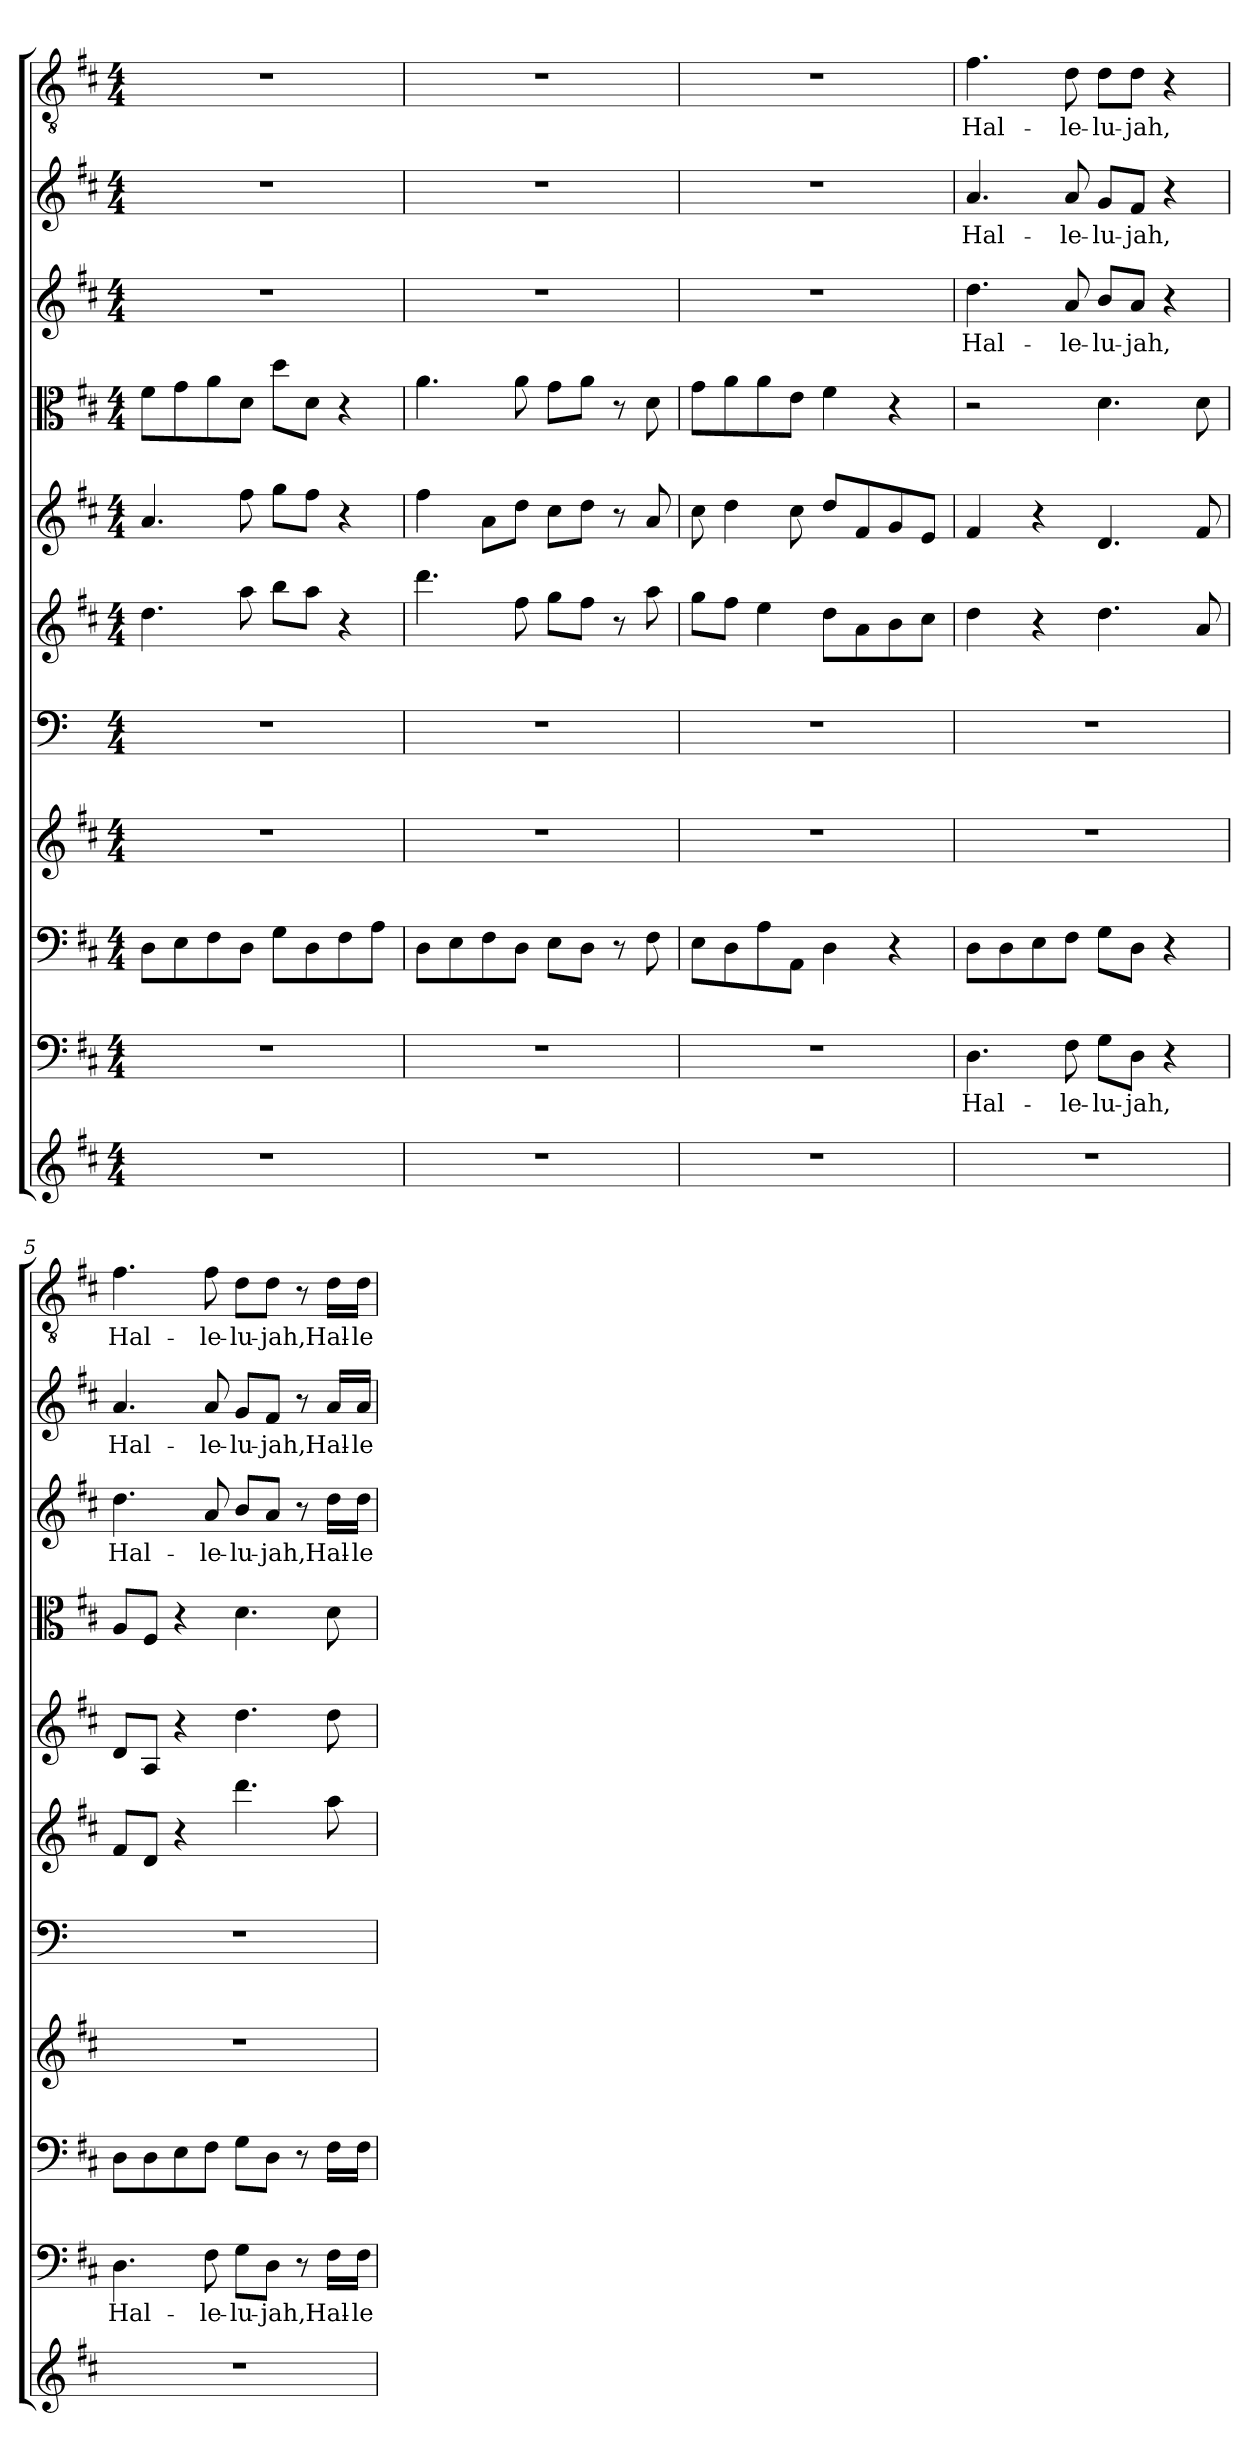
**kern	**kern	**text	**kern	**kern	**kern	**kern	**kern	**kern	**kern	**text	**kern	**text	**kern	**text
*part11	*part10	*part10	*part9	*part8	*part7	*part6	*part5	*part4	*part3	*part3	*part2	*part2	*part1	*part1
*staff11	*staff10	*staff10	*staff9	*staff8	*staff7	*staff6	*staff5	*staff4	*staff3	*staff3	*staff2	*staff2	*staff1	*staff1
*clefG2	*clefF4	*	*clefF4	*clefG2	*clefF4	*clefG2	*clefG2	*clefC3	*clefG2	*	*clefG2	*	*clefGv2	*
*k[f#c#]	*k[f#c#]	*	*k[f#c#]	*k[f#c#]	*k[]	*k[f#c#]	*k[f#c#]	*k[f#c#]	*k[f#c#]	*	*k[f#c#]	*	*k[f#c#]	*
*D:	*D:	*	*D:	*D:	*	*D:	*D:	*D:	*D:	*	*D:	*	*D:	*
*M4/4	*M4/4	*	*M4/4	*M4/4	*M4/4	*M4/4	*M4/4	*M4/4	*M4/4	*	*M4/4	*	*M4/4	*
=1	=1	=1	=1	=1	=1	=1	=1	=1	=1	=1	=1	=1	=1	=1
1r	1r	.	8D\L	1r	1r	4.dd\	4.a/	8f#\L	1r	.	1r	.	1r	.
.	.	.	8E\	.	.	.	.	8g\	.	.	.	.	.	.
.	.	.	8F#\	.	.	.	.	8a\	.	.	.	.	.	.
.	.	.	8D\J	.	.	8aa\	8ff#\	8d\J	.	.	.	.	.	.
.	.	.	8G\L	.	.	8bb\L	8gg\L	8dd\L	.	.	.	.	.	.
.	.	.	8D\	.	.	8aa\J	8ff#\J	8d\J	.	.	.	.	.	.
.	.	.	8F#\	.	.	4r	4r	4r	.	.	.	.	.	.
.	.	.	8A\J	.	.	.	.	.	.	.	.	.	.	.
=2	=2	=2	=2	=2	=2	=2	=2	=2	=2	=2	=2	=2	=2	=2
1r	1r	.	8D\L	1r	1r	4.ddd\	4ff#\	4.a\	1r	.	1r	.	1r	.
.	.	.	8E\	.	.	.	.	.	.	.	.	.	.	.
.	.	.	8F#\	.	.	.	8a\L	.	.	.	.	.	.	.
.	.	.	8D\J	.	.	8ff#\	8dd\J	8a\	.	.	.	.	.	.
.	.	.	8E\L	.	.	8gg\L	8cc#\L	8g\L	.	.	.	.	.	.
.	.	.	8D\J	.	.	8ff#\J	8dd\J	8a\J	.	.	.	.	.	.
.	.	.	8r	.	.	8r	8r	8r	.	.	.	.	.	.
.	.	.	8F#\	.	.	8aa\	8a/	8d\	.	.	.	.	.	.
=3	=3	=3	=3	=3	=3	=3	=3	=3	=3	=3	=3	=3	=3	=3
1r	1r	.	8E\L	1r	1r	8gg\L	8cc#\	8g\L	1r	.	1r	.	1r	.
.	.	.	8D\	.	.	8ff#\J	4dd\	8a\	.	.	.	.	.	.
.	.	.	8A\	.	.	4ee\	.	8a\	.	.	.	.	.	.
.	.	.	8AA\J	.	.	.	8cc#\	8e\J	.	.	.	.	.	.
.	.	.	4D\	.	.	8dd\L	8dd/L	4f#\	.	.	.	.	.	.
.	.	.	.	.	.	8a\	8f#/	.	.	.	.	.	.	.
.	.	.	4r	.	.	8b\	8g/	4r	.	.	.	.	.	.
.	.	.	.	.	.	8cc#\J	8e/J	.	.	.	.	.	.	.
=4	=4	=4	=4	=4	=4	=4	=4	=4	=4	=4	=4	=4	=4	=4
1r	4.D\	Hal-	8D\L	1r	1r	4dd\	4f#/	2r	4.dd\	Hal-	4.a/	Hal-	4.f#\	Hal-
.	.	.	8D\	.	.	.	.	.	.	.	.	.	.	.
.	.	.	8E\	.	.	4r	4r	.	.	.	.	.	.	.
.	8F#\	-le-	8F#\J	.	.	.	.	.	8a/	-le-	8a/	-le-	8d\	-le-
.	8G\L	-lu-	8G\L	.	.	4.dd\	4.d/	4.d\	8b/L	-lu-	8g/L	-lu-	8d\L	-lu-
.	8D\J	-jah,	8D\J	.	.	.	.	.	8a/J	-jah,	8f#/J	-jah,	8d\J	-jah,
.	4r	.	4r	.	.	.	.	.	4r	.	4r	.	4r	.
.	.	.	.	.	.	8a/	8f#/	8d\	.	.	.	.	.	.
=5	=5	=5	=5	=5	=5	=5	=5	=5	=5	=5	=5	=5	=5	=5
1r	4.D\	Hal-	8D\L	1r	1r	8f#/L	8d/L	8A/L	4.dd\	Hal-	4.a/	Hal-	4.f#\	Hal-
.	.	.	8D\	.	.	8d/J	8A/J	8F#/J	.	.	.	.	.	.
.	.	.	8E\	.	.	4r	4r	4r	.	.	.	.	.	.
.	8F#\	-le-	8F#\J	.	.	.	.	.	8a/	-le-	8a/	-le-	8f#\	-le-
.	8G\L	-lu-	8G\L	.	.	4.ddd\	4.dd\	4.d\	8b/L	-lu-	8g/L	-lu-	8d\L	-lu-
.	8D\J	-jah,	8D\J	.	.	.	.	.	8a/J	-jah,	8f#/J	-jah,	8d\J	-jah,
.	8r	.	8r	.	.	.	.	.	8r	.	8r	.	8r	.
.	16F#\LL	Hal-	16F#\LL	.	.	8aa\	8dd\	8d\	16dd\LL	Hal-	16a/LL	Hal-	16d\LL	Hal-
.	16F#\JJ	-le-	16F#\JJ	.	.	.	.	.	16dd\JJ	-le-	16a/JJ	-le-	16d\JJ	-le-
=	=	=	=	=	=	=	=	=	=	=	=	=	=	=
*-	*-	*-	*-	*-	*-	*-	*-	*-	*-	*-	*-	*-	*-	*-
